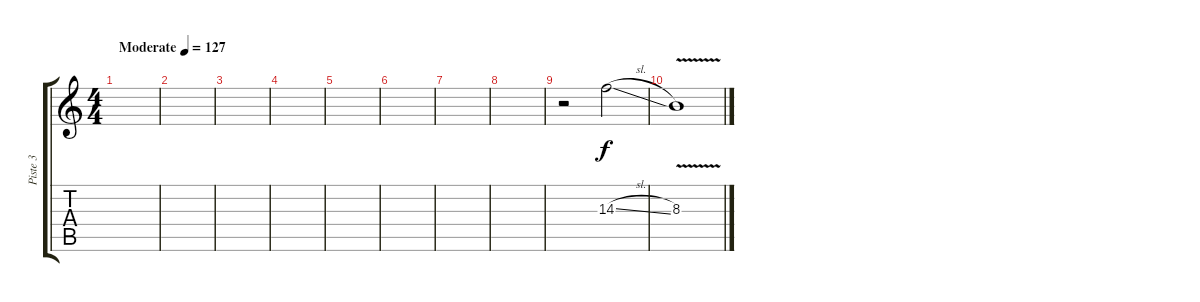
\track ("Piste 3" "Piste 3") {instrument distortionguitar}
\staff {score tabs}
\tuning (C4 G3 Eb3 Bb2 F2 C2) {hide}
\ts (4 4)
\tempo (127 "Moderate")
\clef g2
\ks c
|
|
|
|
|
|
|
|
r.2 14.3{sl}.2 |
8.3{v}.1
